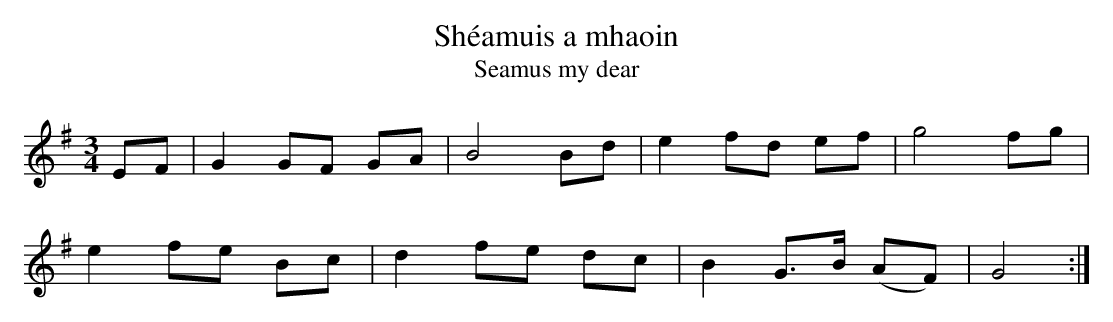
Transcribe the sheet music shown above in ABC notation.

X:1
T:Shéamuis a mhaoin
T:Seamus my dear
M:3/4
L:1/8
K:G
EF|G2 GF GA|B4 Bd|e2 fd ef|g4 fg|
e2 fe Bc|d2 fe dc|B2 G>B (AF)|G4:|]
